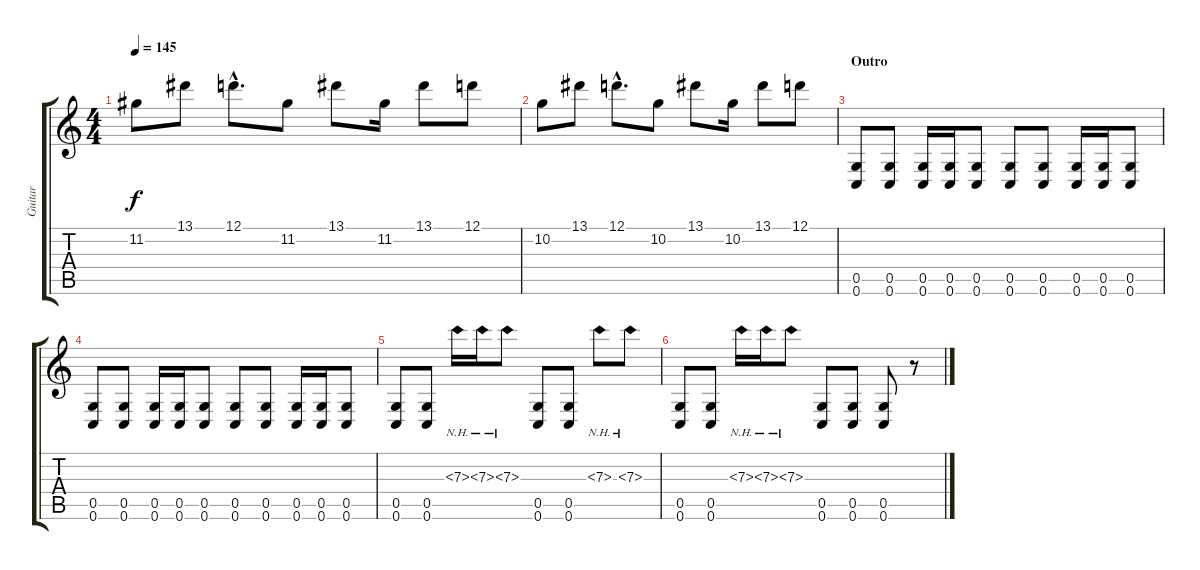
\track ("Guitar" "Guitar") {instrument distortionguitar}
\staff {score tabs}
\tuning (D4 A3 F3 C3 G2 C2) {hide}
\ts (4 4)
\tempo 145
\clef g2
\ks c
11.2.8{dy f} 13.1.8 12.1{hac}.8{d} 11.2.8 13.1.8 11.2.16 13.1.8 12.1.8 |
10.2.8 13.1.8 12.1{hac}.8{d} 10.2.8 13.1.8 10.2.16 13.1.8 12.1.8 |
\section ("" "Outro")
(0.5 0.6).8{instrument distortionguitar} (0.5 0.6).8 (0.5 0.6).16 (0.5 0.6).16 (0.5 0.6).8 (0.5 0.6).8 (0.5 0.6).8 (0.5 0.6).16 (0.5 0.6).16 (0.5 0.6).8 |
(0.5 0.6).8 (0.5 0.6).8 (0.5 0.6).16 (0.5 0.6).16 (0.5 0.6).8 (0.5 0.6).8 (0.5 0.6).8 (0.5 0.6).16 (0.5 0.6).16 (0.5 0.6).8 |
(0.5 0.6).8 (0.5 0.6).8 7.3{nh}.16 7.3{nh}.16 7.3{nh}.8 (0.5 0.6).8 (0.5 0.6).8 7.3{nh}.8 7.3{nh}.8 |
(0.5 0.6).8 (0.5 0.6).8 7.3{nh}.16 7.3{nh}.16 7.3{nh}.8 (0.5 0.6).8 (0.5 0.6).8 (0.5 0.6).8 r.8
